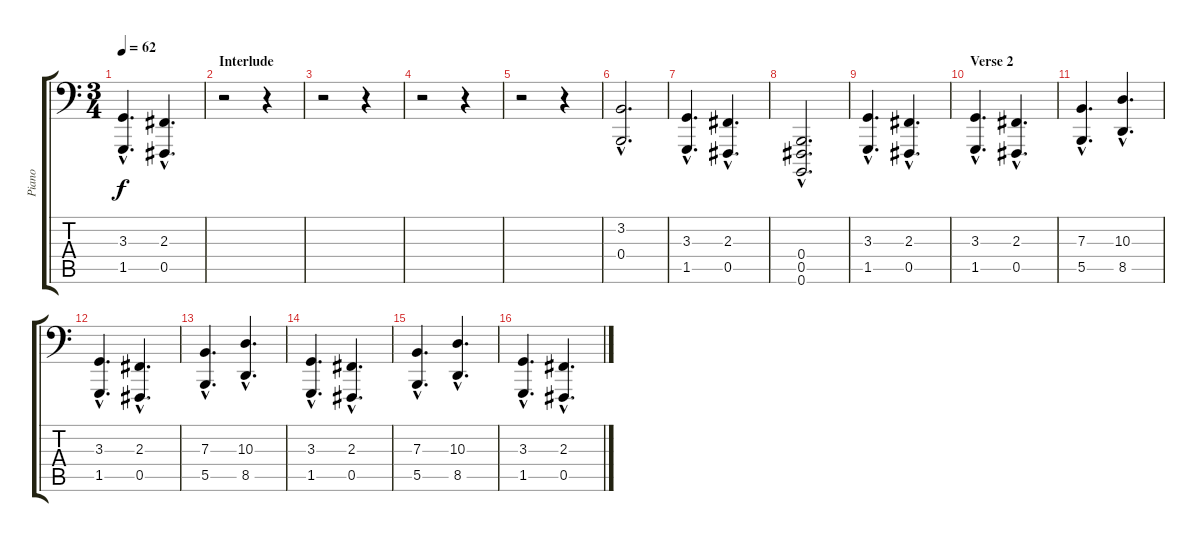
\track ("Piano" "Piano") {instrument electricgrandpiano}
\staff {score tabs}
\tuning (Db3 Ab2 E2 B1 Gb1 B0) {hide}
\ts (3 4)
\tempo 62
\clef f4
\ks c
(3.3{hac} 1.5{hac}).4{d dy f} (2.3{hac} 0.5{hac}).4{d} |
\section ("" "Interlude")
r.2 r.4 |
r.2 r.4 |
r.2 r.4 |
r.2 r.4 |
(3.2{hac} 0.4{hac}).2{d} |
(3.3{hac} 1.5{hac}).4{d} (2.3{hac} 0.5{hac}).4{d} |
(0.4{hac} 0.5{hac} 0.6{hac}).2{d} |
(3.3{hac} 1.5{hac}).4{d} (2.3{hac} 0.5{hac}).4{d} |
\section ("" "Verse 2")
(3.3{hac} 1.5{hac}).4{d} (2.3{hac} 0.5{hac}).4{d} |
(7.3{hac} 5.5{hac}).4{d} (10.3{hac} 8.5{hac}).4{d} |
(3.3{hac} 1.5{hac}).4{d} (2.3{hac} 0.5{hac}).4{d} |
(7.3{hac} 5.5{hac}).4{d} (10.3{hac} 8.5{hac}).4{d} |
(3.3{hac} 1.5{hac}).4{d} (2.3{hac} 0.5{hac}).4{d} |
(7.3{hac} 5.5{hac}).4{d} (10.3{hac} 8.5{hac}).4{d} |
(3.3{hac} 1.5{hac}).4{d} (2.3{hac} 0.5{hac}).4{d}
